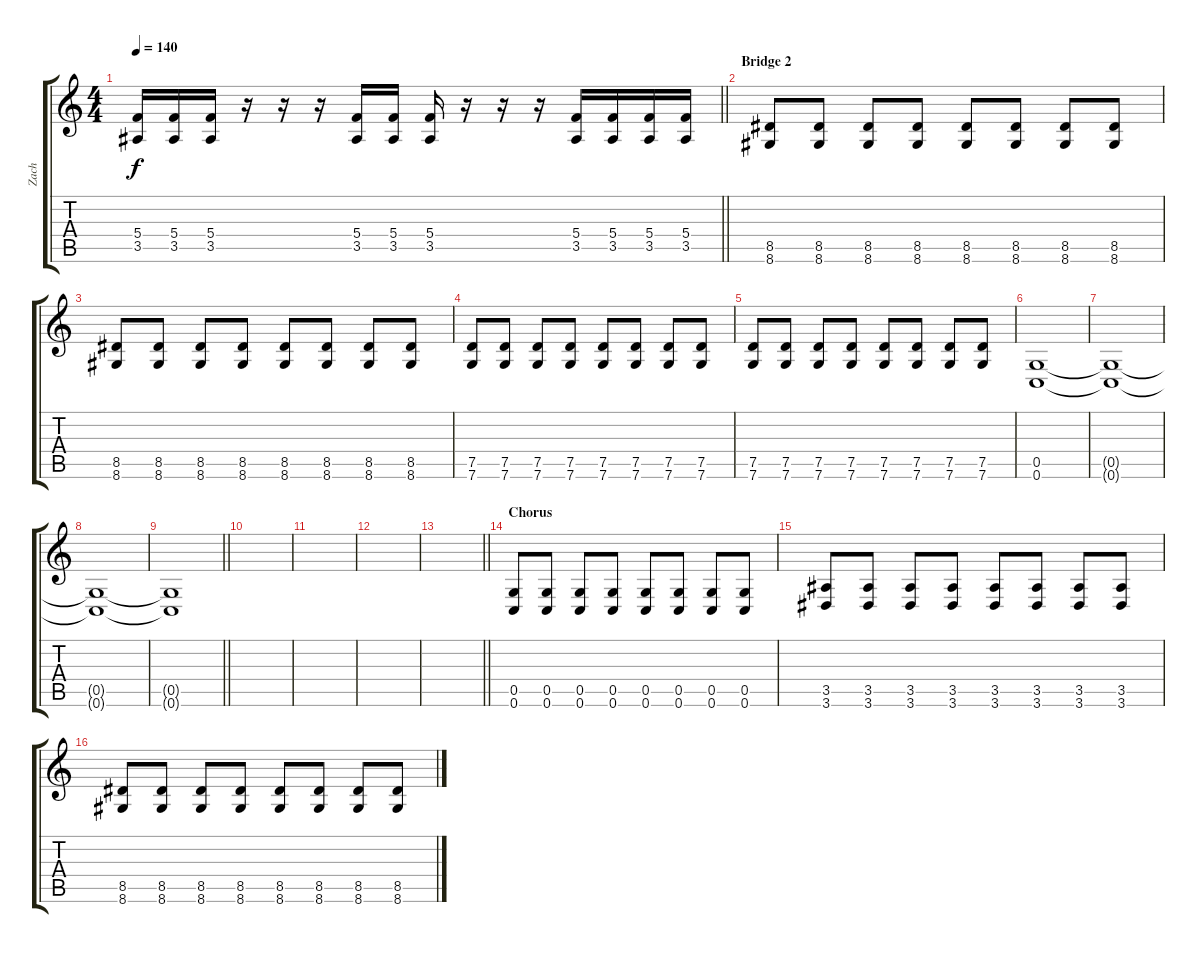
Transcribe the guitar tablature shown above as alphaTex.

\track ("Zach " "Zach ") {instrument distortionguitar}
\staff {score tabs}
\tuning (D4 A3 F3 C3 G2 C2) {hide}
\ts (4 4)
\tempo 140
\clef g2
\barLineRight lightlight
\ks c
(5.4 3.5).16{dy f} (5.4 3.5).16 (5.4 3.5).16 r.16 r.16 r.16 (5.4 3.5).16 (5.4 3.5).16 (5.4 3.5).16 r.16 r.16 r.16 (5.4 3.5).16 (5.4 3.5).16 (5.4 3.5).16 (5.4 3.5).16 |
\section ("" "Bridge 2")
(8.5 8.6).8 (8.5 8.6).8 (8.5 8.6).8 (8.5 8.6).8 (8.5 8.6).8 (8.5 8.6).8 (8.5 8.6).8 (8.5 8.6).8 |
(8.5 8.6).8 (8.5 8.6).8 (8.5 8.6).8 (8.5 8.6).8 (8.5 8.6).8 (8.5 8.6).8 (8.5 8.6).8 (8.5 8.6).8 |
(7.5 7.6).8 (7.5 7.6).8 (7.5 7.6).8 (7.5 7.6).8 (7.5 7.6).8 (7.5 7.6).8 (7.5 7.6).8 (7.5 7.6).8 |
(7.5 7.6).8 (7.5 7.6).8 (7.5 7.6).8 (7.5 7.6).8 (7.5 7.6).8 (7.5 7.6).8 (7.5 7.6).8 (7.5 7.6).8 |
(0.5 0.6).1 |
(0.5{t} 0.6{t}).1 |
(0.5{t} 0.6{t}).1 |
\barLineRight lightlight
(0.5{t} 0.6{t}).1 |
|
|
|
\barLineRight lightlight
|
\section ("" "Chorus")
(0.5 0.6).8 (0.5 0.6).8 (0.5 0.6).8 (0.5 0.6).8 (0.5 0.6).8 (0.5 0.6).8 (0.5 0.6).8 (0.5 0.6).8 |
(3.5 3.6).8 (3.5 3.6).8 (3.5 3.6).8 (3.5 3.6).8 (3.5 3.6).8 (3.5 3.6).8 (3.5 3.6).8 (3.5 3.6).8 |
(8.5 8.6).8 (8.5 8.6).8 (8.5 8.6).8 (8.5 8.6).8 (8.5 8.6).8 (8.5 8.6).8 (8.5 8.6).8 (8.5 8.6).8
